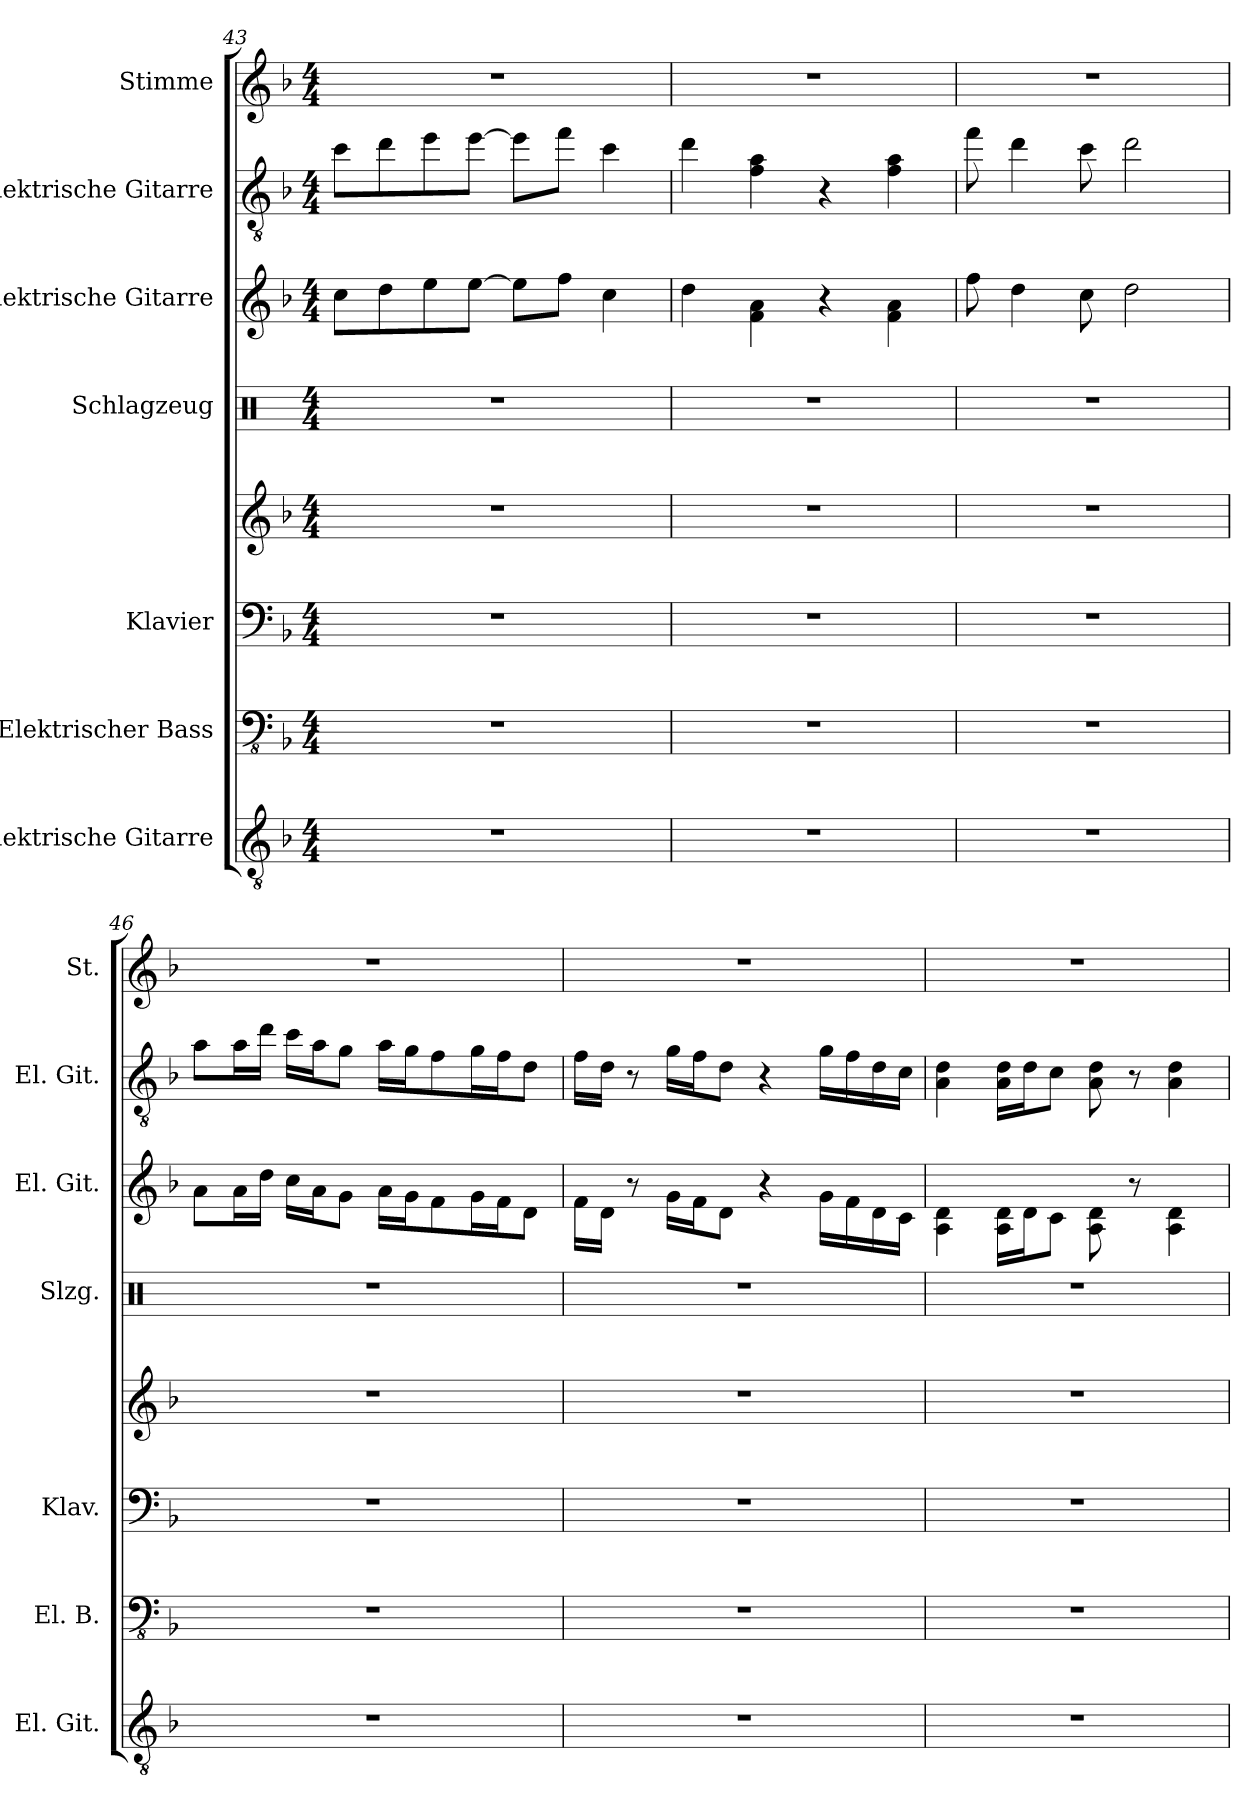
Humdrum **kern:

**kern	**kern	**kern	**kern	**kern	**kern	**kern	**kern
*part7	*part6	*part5	*part5	*part4	*part3	*part2	*part1
*staff8	*staff7	*staff6	*staff5	*staff4	*staff3	*staff2	*staff1
*I"Elektrische Gitarre	*I"Elektrischer Bass	*I"Klavier	*	*I"Schlagzeug	*I"Elektrische Gitarre	*I"Elektrische Gitarre	*I"Stimme
*I'El. Git.	*I'El. B.	*I'Klav.	*	*I'Slzg.	*I'El. Git.	*I'El. Git.	*I'St.
*clefGv2	*clefFv4	*clefF4	*clefG2	*clefX	*	*clefGv2	*clefG2
*k[b-]	*k[b-]	*k[b-]	*k[b-]	*k[]	*k[b-]	*k[b-]	*k[b-]
*M4/4	*M4/4	*M4/4	*M4/4	*M4/4	*M4/4	*M4/4	*M4/4
=43	=43	=43	=43	=43	=43	=43	=43
1r	1r	1r	1r	1r	8cc\L	8cc\L	1r
.	.	.	.	.	8dd\	8dd\	.
.	.	.	.	.	8ee\	8ee\	.
.	.	.	.	.	[8ee\J	[8ee\J	.
.	.	.	.	.	8ee\L]	8ee\L]	.
.	.	.	.	.	8ff\J	8ff\J	.
.	.	.	.	.	4cc\	4cc\	.
=44	=44	=44	=44	=44	=44	=44	=44
1r	1r	1r	1r	1r	4dd\	4dd\	1r
.	.	.	.	.	4f\ 4a\	4f\ 4a\	.
.	.	.	.	.	4r	4r	.
.	.	.	.	.	4f\ 4a\	4f\ 4a\	.
=45	=45	=45	=45	=45	=45	=45	=45
1r	1r	1r	1r	1r	8ff\	8ff\	1r
.	.	.	.	.	4dd\	4dd\	.
.	.	.	.	.	8cc\	8cc\	.
.	.	.	.	.	2dd\	2dd\	.
!!LO:PB:g=z
=46	=46	=46	=46	=46	=46	=46	=46
1r	1r	1r	1r	1r	8a\L	8a\L	1r
.	.	.	.	.	16a\L	16a\L	.
.	.	.	.	.	16dd\JJ	16dd\JJ	.
.	.	.	.	.	16cc\LL	16cc\LL	.
.	.	.	.	.	16a\J	16a\J	.
.	.	.	.	.	8g\J	8g\J	.
.	.	.	.	.	16a\LL	16a\LL	.
.	.	.	.	.	16g\J	16g\J	.
.	.	.	.	.	8f\	8f\	.
.	.	.	.	.	16g\L	16g\L	.
.	.	.	.	.	16f\J	16f\J	.
.	.	.	.	.	8d\J	8d\J	.
=47	=47	=47	=47	=47	=47	=47	=47
1r	1r	1r	1r	1r	16f\LL	16f\LL	1r
.	.	.	.	.	16d\JJ	16d\JJ	.
.	.	.	.	.	8r	8r	.
.	.	.	.	.	16g\LL	16g\LL	.
.	.	.	.	.	16f\J	16f\J	.
.	.	.	.	.	8d\J	8d\J	.
.	.	.	.	.	4r	4r	.
.	.	.	.	.	16g\LL	16g\LL	.
.	.	.	.	.	16f\	16f\	.
.	.	.	.	.	16d\	16d\	.
.	.	.	.	.	16c\JJ	16c\JJ	.
=48	=48	=48	=48	=48	=48	=48	=48
1r	1r	1r	1r	1r	4A\ 4d\	4A\ 4d\	1r
.	.	.	.	.	16A\ 16d\LL	16A\ 16d\LL	.
.	.	.	.	.	16d\J	16d\J	.
.	.	.	.	.	8c\J	8c\J	.
.	.	.	.	.	8A\ 8d\	8A\ 8d\	.
.	.	.	.	.	8r	8r	.
.	.	.	.	.	4A\ 4d\	4A\ 4d\	.
=	=	=	=	=	=	=	=
*-	*-	*-	*-	*-	*-	*-	*-
